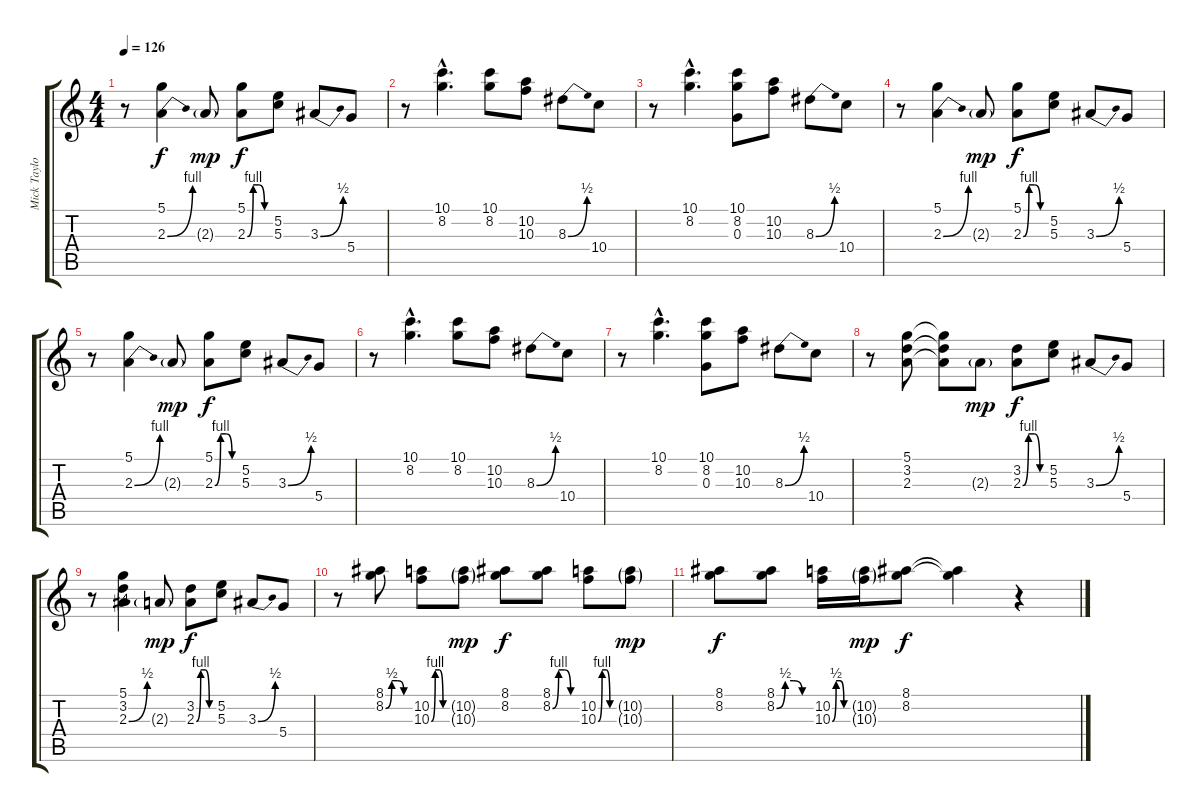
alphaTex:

\track ("Mick Taylor" "Mick Taylo") {instrument electricguitarclean}
\staff {score tabs}
\tuning (D4 B3 G3 D3 G2 D2) {hide}
\ts (4 4)
\tempo 126
\clef g2
\ks c
r.8{dy f} (5.1 2.3{be (bend 0 0 60 4)}).4 2.3{g}.8{dy mp} (5.1 2.3{be (custom 0 0 15 4 30 4 45 0 60 0)}).8{dy f} (5.2 5.3).8 3.3{be (bend 0 0 60 2)}.8 5.4.8 |
r.8 (10.1{hac} 8.2{hac}).4{d} (10.1 8.2).8 (10.2 10.3).8 8.3{be (bend 0 0 60 2)}.8 10.4.8 |
r.8 (10.1{hac} 8.2{hac}).4{d} (10.1 8.2 0.3).8 (10.2 10.3).8 8.3{be (bend 0 0 60 2)}.8 10.4.8 |
r.8 (5.1 2.3{be (bend 0 0 60 4)}).4 2.3{g}.8{dy mp} (5.1 2.3{be (custom 0 0 15 4 30 4 45 0 60 0)}).8{dy f} (5.2 5.3).8 3.3{be (bend 0 0 60 2)}.8 5.4.8 |
r.8 (5.1 2.3{be (bend 0 0 60 4)}).4 2.3{g}.8{dy mp} (5.1 2.3{be (custom 0 0 15 4 30 4 45 0 60 0)}).8{dy f} (5.2 5.3).8 3.3{be (bend 0 0 60 2)}.8 5.4.8 |
r.8 (10.1{hac} 8.2{hac}).4{d} (10.1 8.2).8 (10.2 10.3).8 8.3{be (bend 0 0 60 2)}.8 10.4.8 |
r.8 (10.1{hac} 8.2{hac}).4{d} (10.1 8.2 0.3).8 (10.2 10.3).8 8.3{be (bend 0 0 60 2)}.8 10.4.8 |
r.8 (5.1 3.2 2.3).8 (5.1{t} 3.2{t} 2.3{t}).8 2.3{g}.8{dy mp} (3.2 2.3{be (custom 0 0 15 4 30 4 45 0 60 0)}).8{dy f} (5.2 5.3).8 3.3{be (bend 0 0 60 2)}.8 5.4.8 |
r.8 (5.1 3.2 2.3{be (bend 0 0 60 2)}).4 2.3{g}.8{dy mp} (3.2 2.3{be (custom 0 0 15 4 30 4 45 0 60 0)}).8{dy f} (5.2 5.3).8 3.3{be (bend 0 0 60 2)}.8 5.4.8 |
r.8 (8.1 8.2{be (custom 0 0 15 2 30 2 45 0 60 0)}).8 (10.2 10.3{be (custom 0 0 15 4 30 4 45 0 60 0)}).8 (10.2{g} 10.3{g}).8{dy mp} (8.1 8.2).8{dy f} (8.1 8.2{be (custom 0 0 15 4 30 4 45 0 60 0)}).8 (10.2 10.3{be (custom 0 0 15 4 30 4 45 0 60 0)}).8 (10.2{g} 10.3{g}).8{dy mp} |
(8.1 8.2).8{dy f} (8.1 8.2{be (custom 0 0 15 2 30 2 45 0 60 0)}).8 (10.2 10.3{be (custom 0 0 15 2 30 2 45 0 60 0)}).16 (10.2{g} 10.3{g}).16{dy mp} (8.1 8.2).8{dy f} (8.1{t} 8.2{t}).4 r.4
